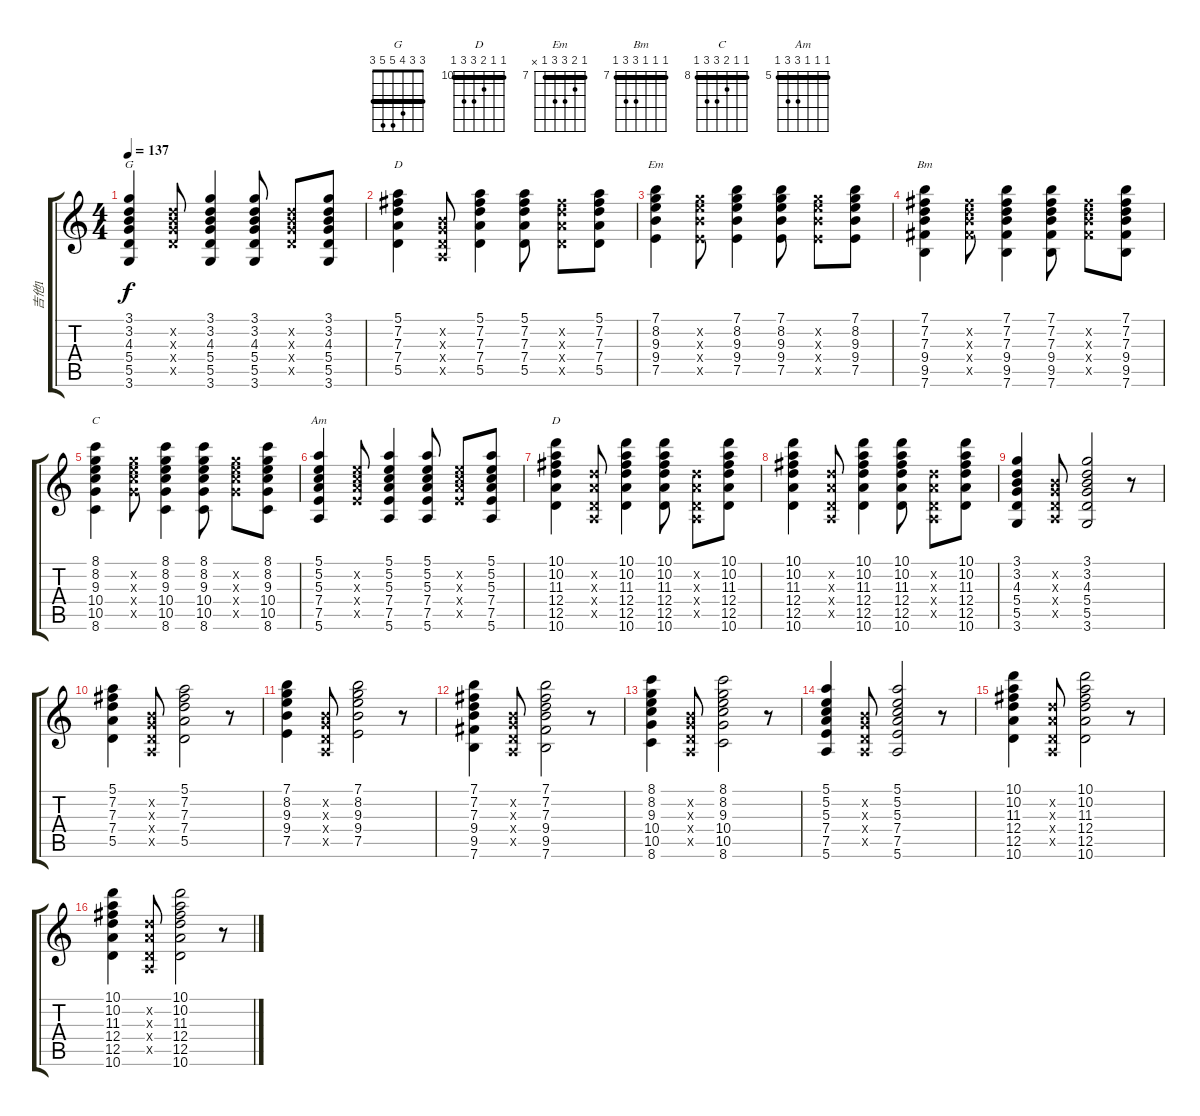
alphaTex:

\track ("吉他1" "吉他1") {instrument acousticguitarnylon}
\staff {score tabs}
\tuning (E4 B3 G3 D3 A2 E2) {hide}
\chord ("G" 3 3 4 5 5 3) {barre 3}
\chord ("D" 5 7 7 7 5 x) {firstfret 5 barre 5}
\chord ("Em" 7 8 9 9 7 x) {firstfret 7 barre 7}
\chord ("Bm" 7 7 7 9 9 7) {firstfret 7 barre 7}
\chord ("C" 8 8 9 10 10 8) {firstfret 8 barre 8}
\chord ("Am" 5 5 5 7 7 5) {firstfret 5 barre 5}
\chord ("D" 10 10 11 12 12 10) {firstfret 10 barre 10}
\ts (4 4)
\tempo 137
\clef g2
\ks c
(3.1 3.2 4.3 5.4 5.5 3.6).4{ch "G" dy f} (3.2{x} 4.3{x} 5.4{x} 5.5{x}).8 (3.1 3.2 4.3 5.4 5.5 3.6).4 (3.1 3.2 4.3 5.4 5.5 3.6).8 (3.2{x} 4.3{x} 5.4{x} 5.5{x}).8 (3.1 3.2 4.3 5.4 5.5 3.6).8 |
(5.1 7.2 7.3 7.4 5.5).4{ch "D"} (0.2{x} 0.3{x} 0.4{x} 0.5{x}).8 (5.1 7.2 7.3 7.4 5.5).4 (5.1 7.2 7.3 7.4 5.5).8 (7.2{x} 7.3{x} 7.4{x} 5.5{x}).8 (5.1 7.2 7.3 7.4 5.5).8 |
(7.1 8.2 9.3 9.4 7.5).4{ch "Em"} (8.2{x} 9.3{x} 9.4{x} 7.5{x}).8 (7.1 8.2 9.3 9.4 7.5).4 (7.1 8.2 9.3 9.4 7.5).8 (8.2{x} 9.3{x} 9.4{x} 7.5{x}).8 (7.1 8.2 9.3 9.4 7.5).8 |
(7.1 7.2 7.3 9.4 9.5 7.6).4{ch "Bm"} (7.2{x} 7.3{x} 9.4{x} 9.5{x}).8 (7.1 7.2 7.3 9.4 9.5 7.6).4 (7.1 7.2 7.3 9.4 9.5 7.6).8 (7.2{x} 7.3{x} 9.4{x} 9.5{x}).8 (7.1 7.2 7.3 9.4 9.5 7.6).8 |
(8.1 8.2 9.3 10.4 10.5 8.6).4{ch "C"} (8.2{x} 9.3{x} 10.4{x} 10.5{x}).8 (8.1 8.2 9.3 10.4 10.5 8.6).4 (8.1 8.2 9.3 10.4 10.5 8.6).8 (8.2{x} 9.3{x} 10.4{x} 10.5{x}).8 (8.1 8.2 9.3 10.4 10.5 8.6).8 |
(5.1 5.2 5.3 7.4 7.5 5.6).4{ch "Am"} (5.2{x} 5.3{x} 7.4{x} 7.5{x}).8 (5.1 5.2 5.3 7.4 7.5 5.6).4 (5.1 5.2 5.3 7.4 7.5 5.6).8 (5.2{x} 5.3{x} 7.4{x} 7.5{x}).8 (5.1 5.2 5.3 7.4 7.5 5.6).8 |
(10.1 10.2 11.3 12.4 12.5 10.6).4{ch "D"} (3.2{x} 2.3{x} 0.4{x} 0.5{x}).8 (10.1 10.2 11.3 12.4 12.5 10.6).4 (10.1 10.2 11.3 12.4 12.5 10.6).8 (3.2{x} 2.3{x} 0.4{x} 0.5{x}).8 (10.1 10.2 11.3 12.4 12.5 10.6).8 |
(10.1 10.2 11.3 12.4 12.5 10.6).4 (3.2{x} 2.3{x} 0.4{x} 0.5{x}).8 (10.1 10.2 11.3 12.4 12.5 10.6).4 (10.1 10.2 11.3 12.4 12.5 10.6).8 (3.2{x} 2.3{x} 0.4{x} 0.5{x}).8 (10.1 10.2 11.3 12.4 12.5 10.6).8 |
(3.1 3.2 4.3 5.4 5.5 3.6).4 (0.2{x} 0.3{x} 0.4{x} 0.5{x}).8 (3.1 3.2 4.3 5.4 5.5 3.6).2 r.8 |
(5.1 7.2 7.3 7.4 5.5).4 (0.2{x} 0.3{x} 0.4{x} 0.5{x}).8 (5.1 7.2 7.3 7.4 5.5).2 r.8 |
(7.1 8.2 9.3 9.4 7.5).4 (0.2{x} 0.3{x} 0.4{x} 0.5{x}).8 (7.1 8.2 9.3 9.4 7.5).2 r.8 |
(7.1 7.2 7.3 9.4 9.5 7.6).4 (0.2{x} 0.3{x} 0.4{x} 0.5{x}).8 (7.1 7.2 7.3 9.4 9.5 7.6).2 r.8 |
(8.1 8.2 9.3 10.4 10.5 8.6).4 (0.2{x} 0.3{x} 0.4{x} 0.5{x}).8 (8.1 8.2 9.3 10.4 10.5 8.6).2 r.8 |
(5.1 5.2 5.3 7.4 7.5 5.6).4 (0.2{x} 0.3{x} 0.4{x} 0.5{x}).8 (5.1 5.2 5.3 7.4 7.5 5.6).2 r.8 |
(10.1 10.2 11.3 12.4 12.5 10.6).4 (3.2{x} 2.3{x} 0.4{x} 0.5{x}).8 (10.1 10.2 11.3 12.4 12.5 10.6).2 r.8 |
(10.1 10.2 11.3 12.4 12.5 10.6).4 (3.2{x} 2.3{x} 0.4{x} 0.5{x}).8 (10.1 10.2 11.3 12.4 12.5 10.6).2 r.8
